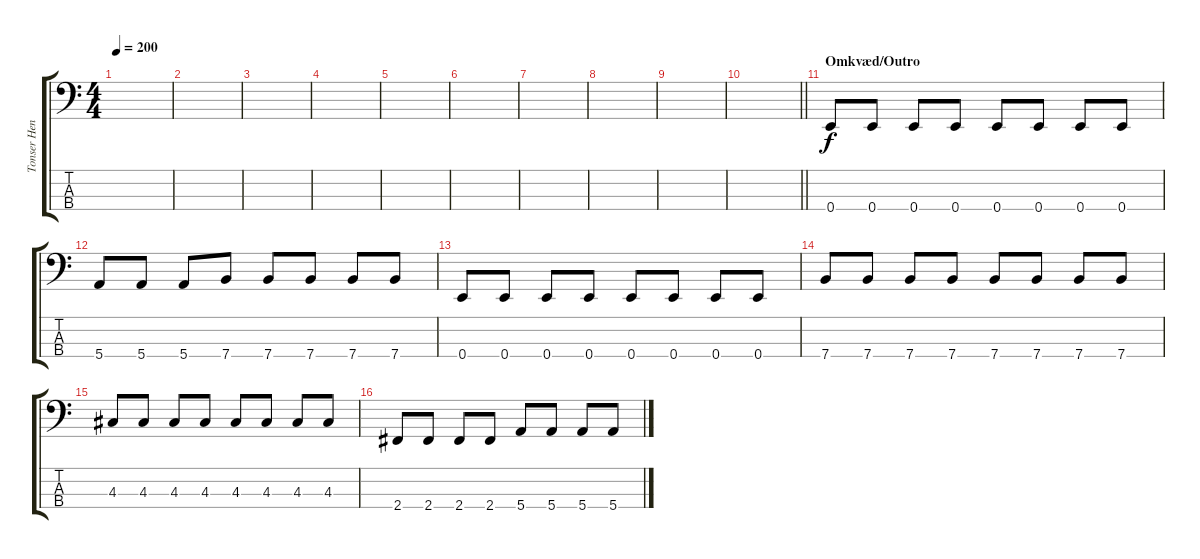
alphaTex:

\track ("Tonser Henrik ( Dengang )" "Tonser Hen") {instrument electricbasspick}
\staff {score tabs}
\tuning (G2 D2 A1 E1) {hide}
\ts (4 4)
\tempo 200
\clef f4
\ks c
|
|
|
|
|
|
|
|
|
\barLineRight lightlight
|
\section ("" "Omkvæd/Outro")
0.4.8 0.4.8 0.4.8 0.4.8 0.4.8 0.4.8 0.4.8 0.4.8 |
5.4.8 5.4.8 5.4.8 7.4.8 7.4.8 7.4.8 7.4.8 7.4.8 |
0.4.8 0.4.8 0.4.8 0.4.8 0.4.8 0.4.8 0.4.8 0.4.8 |
7.4.8 7.4.8 7.4.8 7.4.8 7.4.8 7.4.8 7.4.8 7.4.8 |
4.3.8 4.3.8 4.3.8 4.3.8 4.3.8 4.3.8 4.3.8 4.3.8 |
2.4.8 2.4.8 2.4.8 2.4.8 5.4.8 5.4.8 5.4.8 5.4.8
